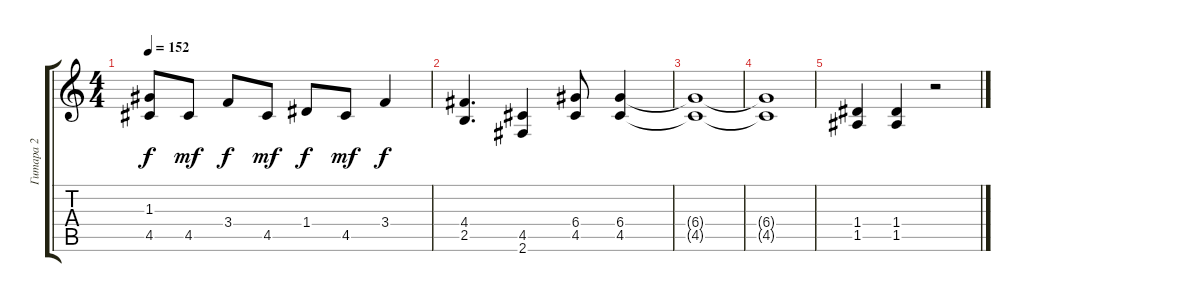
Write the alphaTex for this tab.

\track ("Гитара 2" "Гитара 2") {instrument overdrivenguitar}
\staff {score tabs}
\tuning (E4 B3 G3 D3 A2 E2) {hide}
\ts (4 4)
\tempo 152
\clef g2
\ks c
(1.3{t} 4.5{t}).8{dy f} 4.5.8{dy mf} 3.4.8{dy f} 4.5.8{dy mf} 1.4.8{dy f} 4.5.8{dy mf} 3.4.4{dy f} |
(4.4 2.5).4{d} (4.5 2.6).4 (6.4 4.5).8 (6.4 4.5).4 |
(6.4{t} 4.5{t}).1 |
(6.4{t} 4.5{t}).1 |
(1.4 1.5).4 (1.4 1.5).4 r.2
